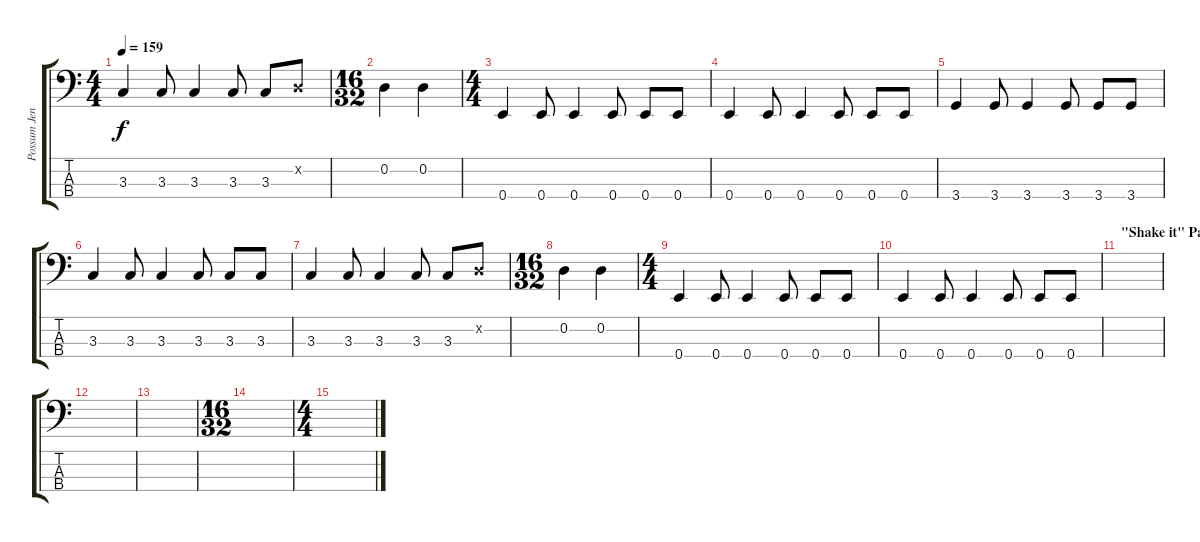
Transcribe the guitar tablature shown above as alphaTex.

\track ("Possum Jenkins (Bass)" "Possum Jen") {instrument fretlessbass}
\staff {score tabs}
\tuning (G2 D2 A1 E1) {hide}
\ts (4 4)
\tempo 159
\clef f4
\ks c
3.3.4{dy f} 3.3.8 3.3.4 3.3.8 3.3.8 0.2{x}.8 |
\ts (16 32)
0.2.4 0.2.4 |
\ts (4 4)
0.4.4 0.4.8 0.4.4 0.4.8 0.4.8 0.4.8 |
0.4.4 0.4.8 0.4.4 0.4.8 0.4.8 0.4.8 |
3.4.4 3.4.8 3.4.4 3.4.8 3.4.8 3.4.8 |
3.3.4 3.3.8 3.3.4 3.3.8 3.3.8 3.3.8 |
3.3.4 3.3.8 3.3.4 3.3.8 3.3.8 0.2{x}.8 |
\ts (16 32)
0.2.4 0.2.4 |
\ts (4 4)
0.4.4 0.4.8 0.4.4 0.4.8 0.4.8 0.4.8 |
0.4.4 0.4.8 0.4.4 0.4.8 0.4.8 0.4.8 |
\section ("" "\"Shake it\" Part")
|
|
|
\ts (16 32)
|
\ts (4 4)
